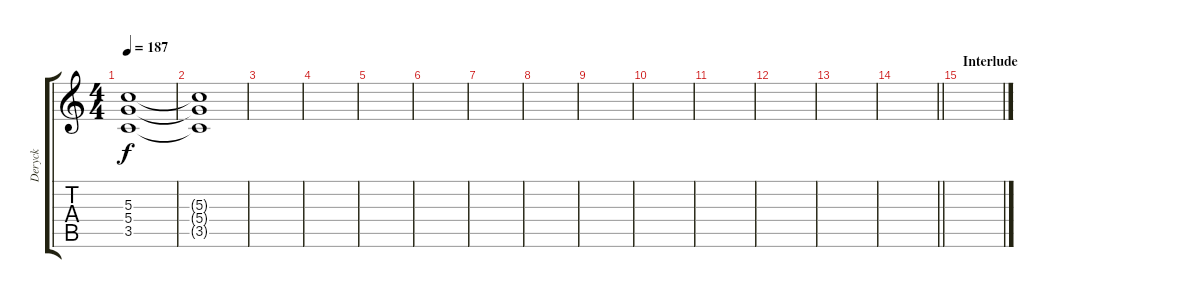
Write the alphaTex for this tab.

\track ("Deryck" "Deryck") {instrument distortionguitar}
\staff {score tabs}
\tuning (E4 B3 G3 D3 A2 E2) {hide}
\ts (4 4)
\tempo 187
\clef g2
\ks c
(5.3{t} 5.4{t} 3.5{t}).1{dy f} |
(5.3{t} 5.4{t} 3.5{t}).1 |
|
|
|
|
|
|
|
|
|
|
|
\barLineRight lightlight
|
\section ("" "Interlude")
